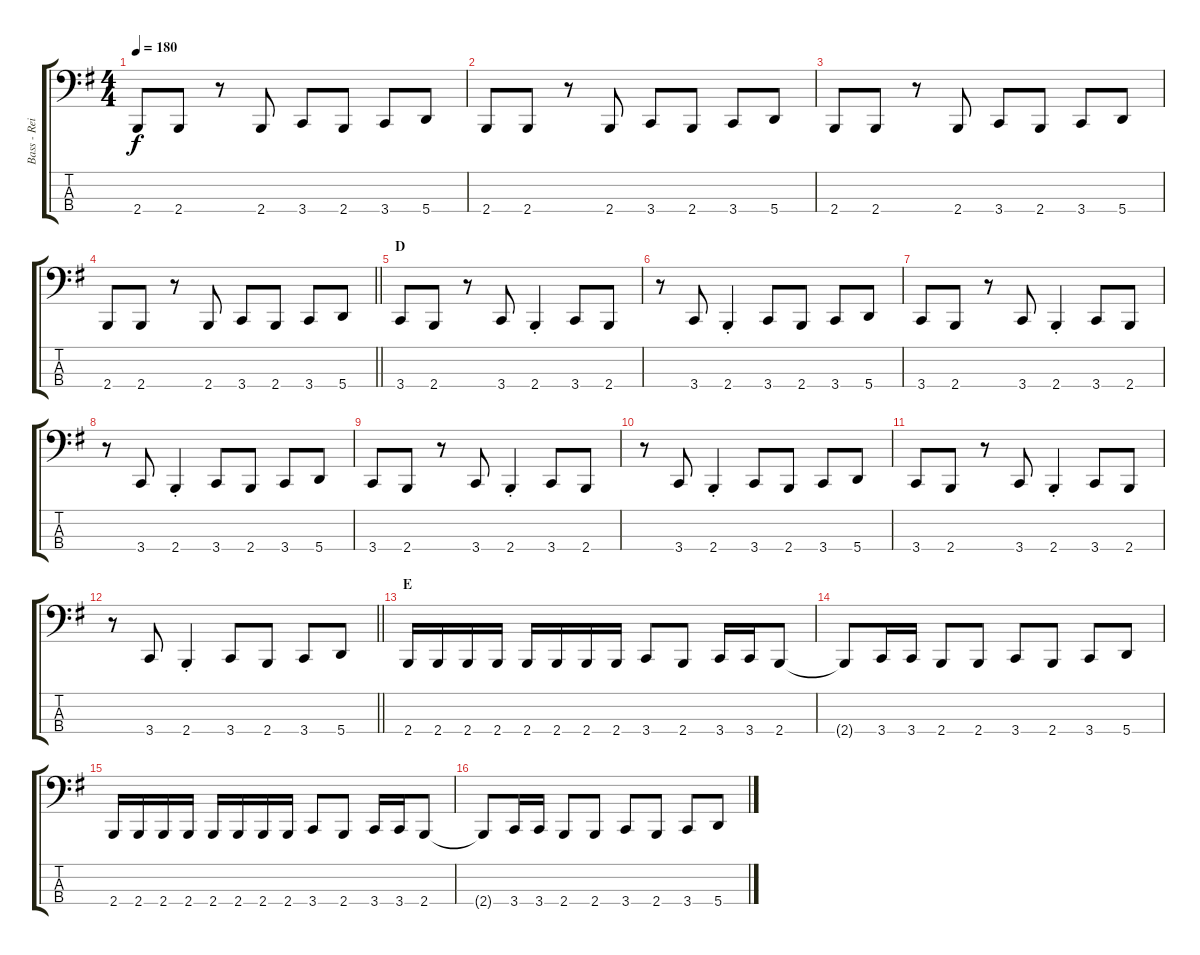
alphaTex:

\track ("Bass - Reita" "Bass - Rei") {instrument electricbasspick}
\staff {score tabs}
\tuning (C2 G1 D1 A0) {hide}
\ts (4 4)
\tempo 180
\clef f4
\ks g
2.4.8{dy f} 2.4.8 r.8 2.4.8 3.4.8 2.4.8 3.4.8 5.4.8 |
2.4.8 2.4.8 r.8 2.4.8 3.4.8 2.4.8 3.4.8 5.4.8 |
2.4.8 2.4.8 r.8 2.4.8 3.4.8 2.4.8 3.4.8 5.4.8 |
\barLineRight lightlight
2.4.8 2.4.8 r.8 2.4.8 3.4.8 2.4.8 3.4.8 5.4.8 |
\section ("" "D")
3.4.8 2.4.8 r.8 3.4.8 2.4{st}.4 3.4.8 2.4.8 |
r.8 3.4.8 2.4{st}.4 3.4.8 2.4.8 3.4.8 5.4.8 |
3.4.8 2.4.8 r.8 3.4.8 2.4{st}.4 3.4.8 2.4.8 |
r.8 3.4.8 2.4{st}.4 3.4.8 2.4.8 3.4.8 5.4.8 |
3.4.8 2.4.8 r.8 3.4.8 2.4{st}.4 3.4.8 2.4.8 |
r.8 3.4.8 2.4{st}.4 3.4.8 2.4.8 3.4.8 5.4.8 |
3.4.8 2.4.8 r.8 3.4.8 2.4{st}.4 3.4.8 2.4.8 |
\barLineRight lightlight
r.8 3.4.8 2.4{st}.4 3.4.8 2.4.8 3.4.8 5.4.8 |
\section ("" "E")
2.4.16 2.4.16 2.4.16 2.4.16 2.4.16 2.4.16 2.4.16 2.4.16 3.4.8 2.4.8 3.4.16 3.4.16 2.4.8 |
2.4{t}.8 3.4.16 3.4.16 2.4.8 2.4.8 3.4.8 2.4.8 3.4.8 5.4.8 |
2.4.16 2.4.16 2.4.16 2.4.16 2.4.16 2.4.16 2.4.16 2.4.16 3.4.8 2.4.8 3.4.16 3.4.16 2.4.8 |
2.4{t}.8 3.4.16 3.4.16 2.4.8 2.4.8 3.4.8 2.4.8 3.4.8 5.4.8
